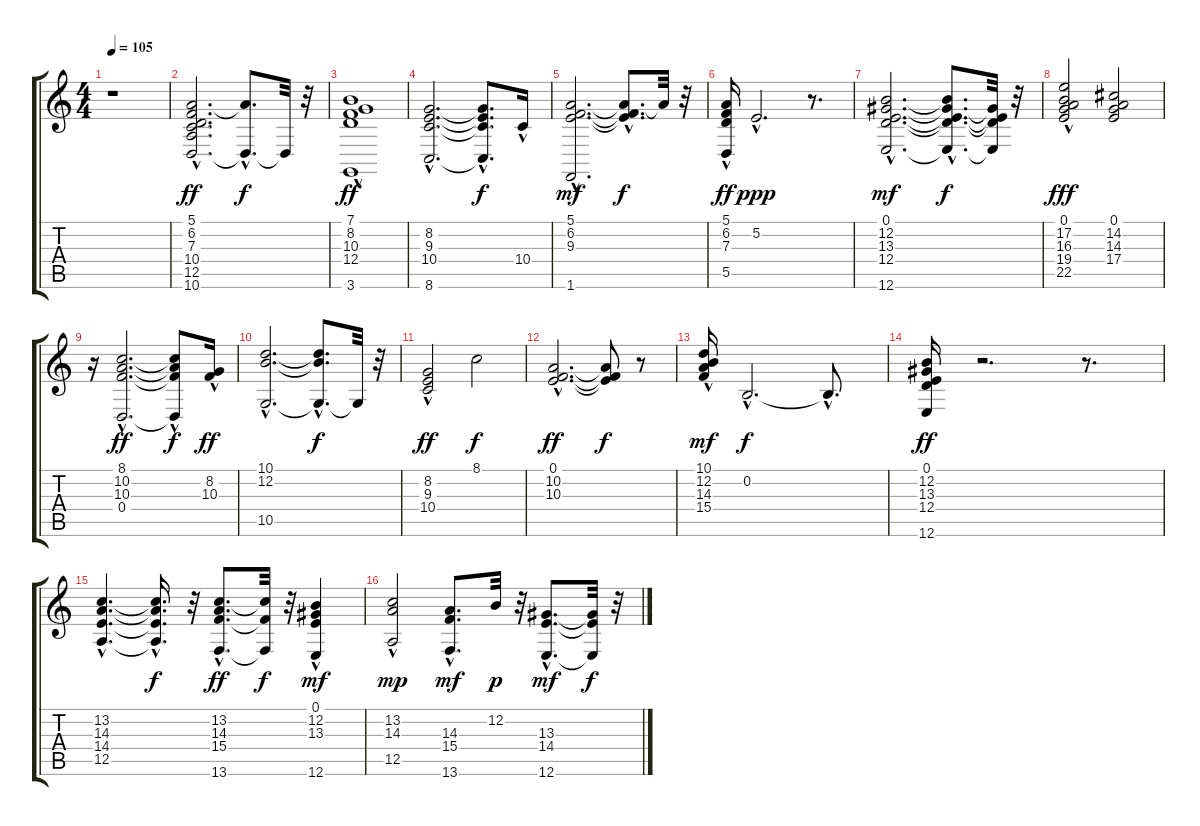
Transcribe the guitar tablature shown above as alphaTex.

\track "" {instrument electricpiano1}
\staff {score tabs}
\tuning (E4 B3 G3 D3 A2 E2) {hide}
\ts (4 4)
\tempo 105
\clef g2
\ks c
r.1{dy ff instrument electricpiano1} |
(5.1{hac} 6.2{hac} 7.3{hac} 10.4{hac} 12.5{hac} 10.6{hac}).2{d} (5.1{t} 10.6{hac t}).8{d dy f} 10.6{t}.32 r.32 |
(7.1{hac} 8.2{hac} 10.3{hac} 12.4{hac} 3.6).1{dy ff} |
(8.2{hac} 9.3{hac} 10.4{hac} 8.6{hac}).2{d} (8.2{hac t} 9.3{hac t} 10.4{hac t} 8.6{hac t}).8{d dy f} 10.4{hac}.16 |
(5.1{hac} 6.2{hac} 9.3{hac} 1.6).2{d dy mf} (5.1{hac t} 6.2{hac t} 9.3{hac t}).8{d dy f} 5.1{t}.32 r.32 |
(5.1{hac} 6.2{hac} 7.3{hac} 5.5{hac}).16{dy ff} 5.2{hac}.2{d dy ppp} r.8{d} |
(0.1{hac} 12.2{hac} 13.3{hac} 12.4{hac} 12.6{hac}).2{d dy mf} (0.1{hac t} 12.2{hac t} 13.3{hac t} 12.4{hac t} 12.6{hac t}).8{d dy f} (0.1{t} 13.3{t} 12.4{t} 12.6{t}).32 r.32 |
(0.1{hac} 17.2 16.3{hac} 19.4{hac} 22.5{hac}).2{dy fff} (0.1 14.2 14.3 17.4).2 |
r.16 (8.1{hac} 10.2{hac} 10.3{hac} 0.4{hac}).2{d dy ff} (8.1{t} 10.2{t} 10.3{hac t} 0.4{hac t}).8{dy f} (8.2{hac} 10.3{hac}).16{dy ff} |
(10.1{hac} 12.2{hac} 10.5{hac}).2{d} (10.1{t} 12.2{t} 10.5{hac t}).8{d dy f} 10.5{t}.32 r.32 |
(8.2{hac} 9.3{hac} 10.4).2{dy ff} 8.1.2{dy f} |
(0.1{hac} 10.2{hac} 10.3{hac}).2{d dy ff} (0.1{t} 10.2{t} 10.3{t}).8{dy f} r.8 |
(10.1{hac} 12.2{hac} 14.3{hac} 15.4{hac}).16{dy mf} 0.2{hac}.2{d dy f} 0.2{hac t}.8{d} |
(0.1 12.2 13.3 12.4 12.6).16{dy ff} r.2{d} r.8{d} |
(13.2{hac} 14.3{hac} 14.4{hac} 12.5{hac}).4{d} (13.2{hac t} 14.3{hac t} 14.4{t} 12.5{hac t}).16{d dy f} r.32 (13.2{hac} 14.3{hac} 15.4{hac} 13.6{hac}).8{d dy ff} (13.2{t} 15.4{t} 13.6{t}).32{dy f} r.32 (0.1 12.2{hac} 13.3 12.6).4{dy mf} |
(13.2 14.3{hac} 12.5).2{dy mp} (14.3 15.4{hac} 13.6).8{d dy mf} 12.2.32{dy p} r.32 (13.3{hac} 14.4{hac} 12.6{hac}).8{d dy mf} (13.3{t} 14.4{t} 12.6{t}).32{dy f} r.32
